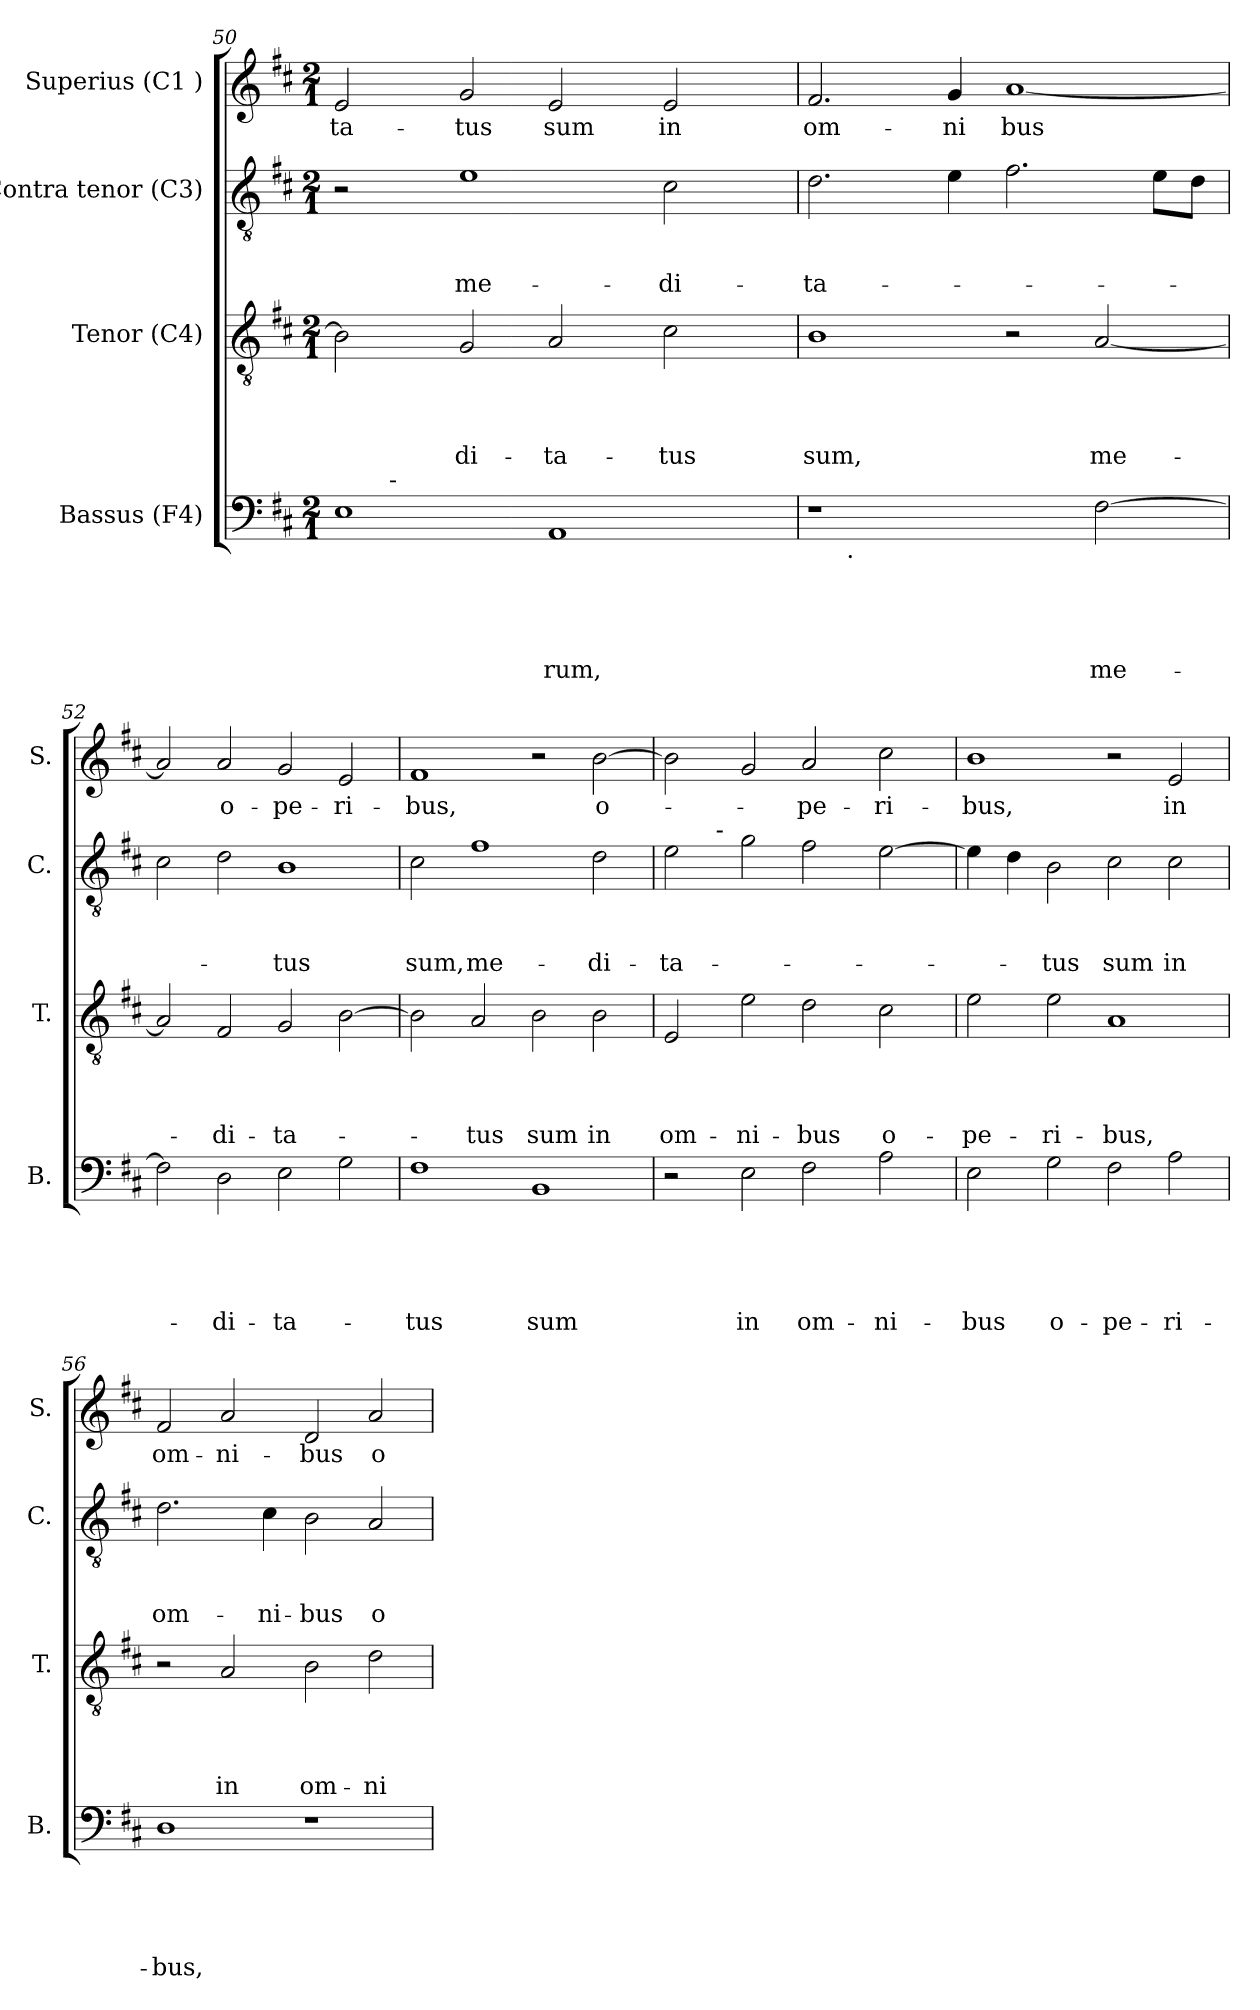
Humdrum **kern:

**kern	**text	**text	**text	**text	**text	**kern	**text	**text	**text	**text	**kern	**text	**text	**text	**kern	**text
*part4	*part4	*part4	*part4	*part4	*part4	*part3	*part3	*part3	*part3	*part3	*part2	*part2	*part2	*part2	*part1	*part1
*staff4	*staff4	*staff4	*staff4	*staff4	*staff4	*staff3	*staff3	*staff3	*staff3	*staff3	*staff2	*staff2	*staff2	*staff2	*staff1	*staff1
*I"Bassus (F4)	*	*	*	*	*	*I"Tenor (C4)	*	*	*	*	*I"Contra tenor (C3)	*	*	*	*I"Superius (C1 )	*
*I'B.	*	*	*	*	*	*I'T.	*	*	*	*	*I'C.	*	*	*	*I'S.	*
!!LO:PB:g=z
*clefF4	*	*	*	*	*	*clefGv2	*	*	*	*	*clefGv2	*	*	*	*clefG2	*
*k[f#c#]	*	*	*	*	*	*k[f#c#]	*	*	*	*	*k[f#c#]	*	*	*	*k[f#c#]	*
*D:	*	*	*	*	*	*D:	*	*	*	*	*D:	*	*	*	*D:	*
*M2/1	*	*	*	*	*	*M2/1	*	*	*	*	*M2/1	*	*	*	*M2/1	*
=50	=50	=50	=50	=50	=50	=50	=50	=50	=50	=50	=50	=50	=50	=50	=50	=50
!	!	!	!	!	!	!	!	!	!	!	!	!	!	!	!	!LO:LY:b
*^	*	*	*	*	*	*	*	*	*	*	*	*	*	*	*	*
1E	8ryy	.	.	.	.	.	2B\]	.	.	.	.	2r	.	.	.	2e/	-ta-
.	32ryy	.	.	.	.	.	.	.	.	.	.	.	.	.	.	.	.
!	!LO:TX:a:t=-	!	!	!	!	!	!	!	!	!	!	!	!	!	!	!	!
.	1ryy	.	.	.	.	.	.	.	.	.	.	.	.	.	.	.	.
!	!	!	!	!	!	!	!	!	!	!	!LO:LY:b	!	!	!	!LO:LY:b	!	!LO:LY:b
.	.	.	.	.	.	.	2G/	.	.	.	-di-	1e	.	.	me-	2g/	-tus
!	!	!	!	!	!	!LO:LY:b	!	!	!	!	!LO:LY:b	!	!	!	!	!	!LO:LY:b
1AA	.	.	.	.	.	-rum,	2A/	.	.	.	-ta-	.	.	.	.	2e/	sum
.	2ryy	.	.	.	.	.	.	.	.	.	.	.	.	.	.	.	.
!	!	!	!	!	!	!	!	!	!	!	!LO:LY:b	!	!	!	!LO:LY:b	!	!LO:LY:b
.	.	.	.	.	.	.	2c#\	.	.	.	-tus	2c#\	.	.	-di-	2e/	in
.	4ryy	.	.	.	.	.	.	.	.	.	.	.	.	.	.	.	.
.	16.ryy	.	.	.	.	.	.	.	.	.	.	.	.	.	.	.	.
=51	=51	=51	=51	=51	=51	=51	=51	=51	=51	=51	=51	=51	=51	=51	=51	=51	=51
!	!	!	!	!	!	!	!	!	!	!	!LO:LY:b	!	!	!	!LO:LY:b	!	!LO:LY:b
1r	8ryy	.	.	.	.	.	1B	.	.	.	sum,	2.d\	.	.	-ta-	2.f#/	om-
!	!LO:TX:b:t=.	!	!	!	!	!	!	!	!	!	!	!	!	!	!	!	!
.	1...ryy	.	.	.	.	.	.	.	.	.	.	.	.	.	.	.	.
!	!	!	!	!	!	!	!	!	!	!	!	!	!	!	!	!	!LO:LY:b
.	.	.	.	.	.	.	.	.	.	.	.	4e\	.	.	.	4g/	-ni
!	!	!	!	!	!	!	!	!	!	!	!	!	!	!	!	!	!LO:LY:b
2ryy	.	.	.	.	.	.	2r	.	.	.	.	2.f#\	.	.	.	[<1a	bus
!	!	!	!	!	!	!LO:LY:b	!	!	!	!	!LO:LY:b	!	!	!	!	!	!
[>2F#\	.	.	.	.	.	me-	[<2A/	.	.	.	me-	.	.	.	.	.	.
.	.	.	.	.	.	.	.	.	.	.	.	8e\L	.	.	.	.	.
.	.	.	.	.	.	.	.	.	.	.	.	8d\J	.	.	.	.	.
*v	*v	*	*	*	*	*	*	*	*	*	*	*	*	*	*	*	*
=52	=52	=52	=52	=52	=52	=52	=52	=52	=52	=52	=52	=52	=52	=52	=52	=52
2F#\]	.	.	.	.	.	2A/]	.	.	.	.	2c#\	.	.	.	2a/]	.
!	!	!	!	!	!LO:LY:b	!	!	!	!	!LO:LY:b	!	!	!	!	!	!LO:LY:b
2D\	.	.	.	.	-di-	2F#/	.	.	.	-di-	2d\	.	.	.	2a/	o-
!	!	!	!	!	!LO:LY:b	!	!	!	!	!LO:LY:b	!	!	!	!LO:LY:b	!	!LO:LY:b
2E\	.	.	.	.	-ta-	2G/	.	.	.	-ta-	1B	.	.	-tus	2g/	-pe-
!	!	!	!	!	!	!	!	!	!	!	!	!	!	!	!	!LO:LY:b
2G\	.	.	.	.	.	[>2B\	.	.	.	.	.	.	.	.	2e/	-ri-
=53	=53	=53	=53	=53	=53	=53	=53	=53	=53	=53	=53	=53	=53	=53	=53	=53
!	!	!	!	!	!LO:LY:b	!	!	!	!	!	!	!	!	!LO:LY:b	!	!LO:LY:b
1F#	.	.	.	.	-tus	2B\]	.	.	.	.	2c#\	.	.	sum,	1f#	-bus,
!	!	!	!	!	!	!	!	!	!	!LO:LY:b	!	!	!	!LO:LY:b	!	!
.	.	.	.	.	.	2A/	.	.	.	-tus	1f#	.	.	me-	.	.
!	!	!	!	!	!LO:LY:b	!	!	!	!	!LO:LY:b	!	!	!	!	!	!
1BB	.	.	.	.	sum	2B\	.	.	.	sum	.	.	.	.	2r	.
!	!	!	!	!	!	!	!	!	!	!LO:LY:b	!	!	!	!LO:LY:b	!	!LO:LY:b
.	.	.	.	.	.	2B\	.	.	.	in	2d\	.	.	-di-	[<2b\	o-
!!LO:LB:g=z
=54	=54	=54	=54	=54	=54	=54	=54	=54	=54	=54	=54	=54	=54	=54	=54	=54
!	!	!	!	!	!	!	!	!	!	!LO:LY:b	!	!	!	!LO:LY:b	!	!
*	*	*	*	*	*	*	*	*	*	*	*^	*	*	*	*	*
2r	.	.	.	.	.	2E/	.	.	.	om-	2e\	4.ryy	.	.	-ta-	2b\]	.
!	!	!	!	!	!	!	!	!	!	!	!	!LO:TX:a:t=-	!	!	!	!	!
.	.	.	.	.	.	.	.	.	.	.	.	1ryy	.	.	.	.	.
!	!	!	!	!	!LO:LY:b	!	!	!	!	!LO:LY:b	!	!	!	!	!	!	!
2E\	.	.	.	.	in	2e\	.	.	.	-ni-	2g\	.	.	.	.	2g/	.
!	!	!	!	!	!LO:LY:b	!	!	!	!	!LO:LY:b	!	!	!	!	!	!	!LO:LY:b
2F#\	.	.	.	.	om-	2d\	.	.	.	-bus	2f#\	.	.	.	.	2a/	-pe-
.	.	.	.	.	.	.	.	.	.	.	.	2ryy	.	.	.	.	.
!	!	!	!	!	!LO:LY:b	!	!	!	!	!LO:LY:b	!	!	!	!	!	!	!LO:LY:b
2A\	.	.	.	.	-ni-	2c#\	.	.	.	o-	[>2e\	.	.	.	.	2cc#\	-ri-
.	.	.	.	.	.	.	.	.	.	.	.	8ryy	.	.	.	.	.
=55	=55	=55	=55	=55	=55	=55	=55	=55	=55	=55	=55	=55	=55	=55	=55	=55	=55
!	!	!	!	!	!LO:LY:b	!	!	!	!	!LO:LY:b	!	!	!	!	!	!	!LO:LY:b
*	*	*	*	*	*	*	*	*	*	*	*v	*v	*	*	*	*	*
2E\	.	.	.	.	-bus	2e\	.	.	.	-pe-	4e\]	.	.	.	1b	-bus,
.	.	.	.	.	.	.	.	.	.	.	4d\	.	.	.	.	.
!	!	!	!	!	!LO:LY:b	!	!	!	!	!LO:LY:b	!	!	!	!LO:LY:b	!	!
2G\	.	.	.	.	o-	2e\	.	.	.	-ri-	2B\	.	.	-tus	.	.
!	!	!	!	!	!LO:LY:b	!	!	!	!	!LO:LY:b	!	!	!	!LO:LY:b	!	!
2F#\	.	.	.	.	-pe-	1A	.	.	.	-bus,	2c#\	.	.	sum	2r	.
!	!	!	!	!	!LO:LY:b	!	!	!	!	!	!	!	!	!LO:LY:b	!	!LO:LY:b
2A\	.	.	.	.	-ri-	.	.	.	.	.	2c#\	.	.	in	2e/	in
=56	=56	=56	=56	=56	=56	=56	=56	=56	=56	=56	=56	=56	=56	=56	=56	=56
!	!	!	!	!	!LO:LY:b	!	!	!	!	!	!	!	!	!LO:LY:b	!	!LO:LY:b
1D	.	.	.	.	-bus,	2r	.	.	.	.	2.d\	.	.	om-	2f#/	om-
!	!	!	!	!	!	!	!	!	!	!LO:LY:b	!	!	!	!	!	!LO:LY:b
.	.	.	.	.	.	2A/	.	.	.	in	.	.	.	.	2a/	-ni-
!	!	!	!	!	!	!	!	!	!	!	!	!	!	!LO:LY:b	!	!
.	.	.	.	.	.	.	.	.	.	.	4c#\	.	.	-ni-	.	.
!	!	!	!	!	!	!	!	!	!	!LO:LY:b	!	!	!	!LO:LY:b	!	!LO:LY:b
1r	.	.	.	.	.	2B\	.	.	.	om-	2B\	.	.	-bus	2d/	-bus
!	!	!	!	!	!	!	!	!	!	!LO:LY:b	!	!	!	!LO:LY:b	!	!LO:LY:b
.	.	.	.	.	.	2d\	.	.	.	-ni-	2A/	.	.	o-	2a/	o-
=	=	=	=	=	=	=	=	=	=	=	=	=	=	=	=	=
*-	*-	*-	*-	*-	*-	*-	*-	*-	*-	*-	*-	*-	*-	*-	*-	*-
